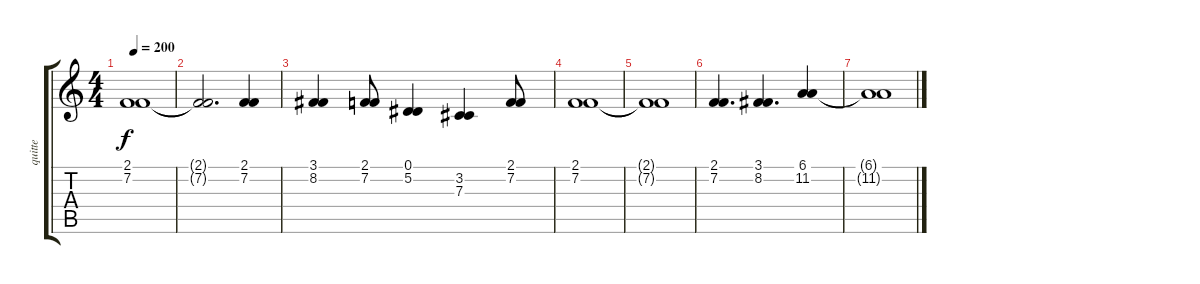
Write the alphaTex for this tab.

\track ("quitte" "quitte") {instrument tenorsax}
\staff {score tabs}
\tuning (Eb4 Bb3 Gb3 Db3 Ab2 Eb2) {hide}
\ts (4 4)
\tempo 200
\clef g2
\ks c
(2.1{t} 7.2{t}).1{dy f} |
(2.1{t} 7.2{t}).2{d} (2.1 7.2).4 |
(3.1 8.2).4 (2.1 7.2).8 (0.1 5.2).4 (3.2 7.3).4 (2.1 7.2).8 |
(2.1 7.2).1 |
(2.1{t} 7.2{t}).1 |
(2.1 7.2).4{d} (3.1 8.2).4{d} (6.1 11.2).4 |
(6.1{t} 11.2{t}).1
